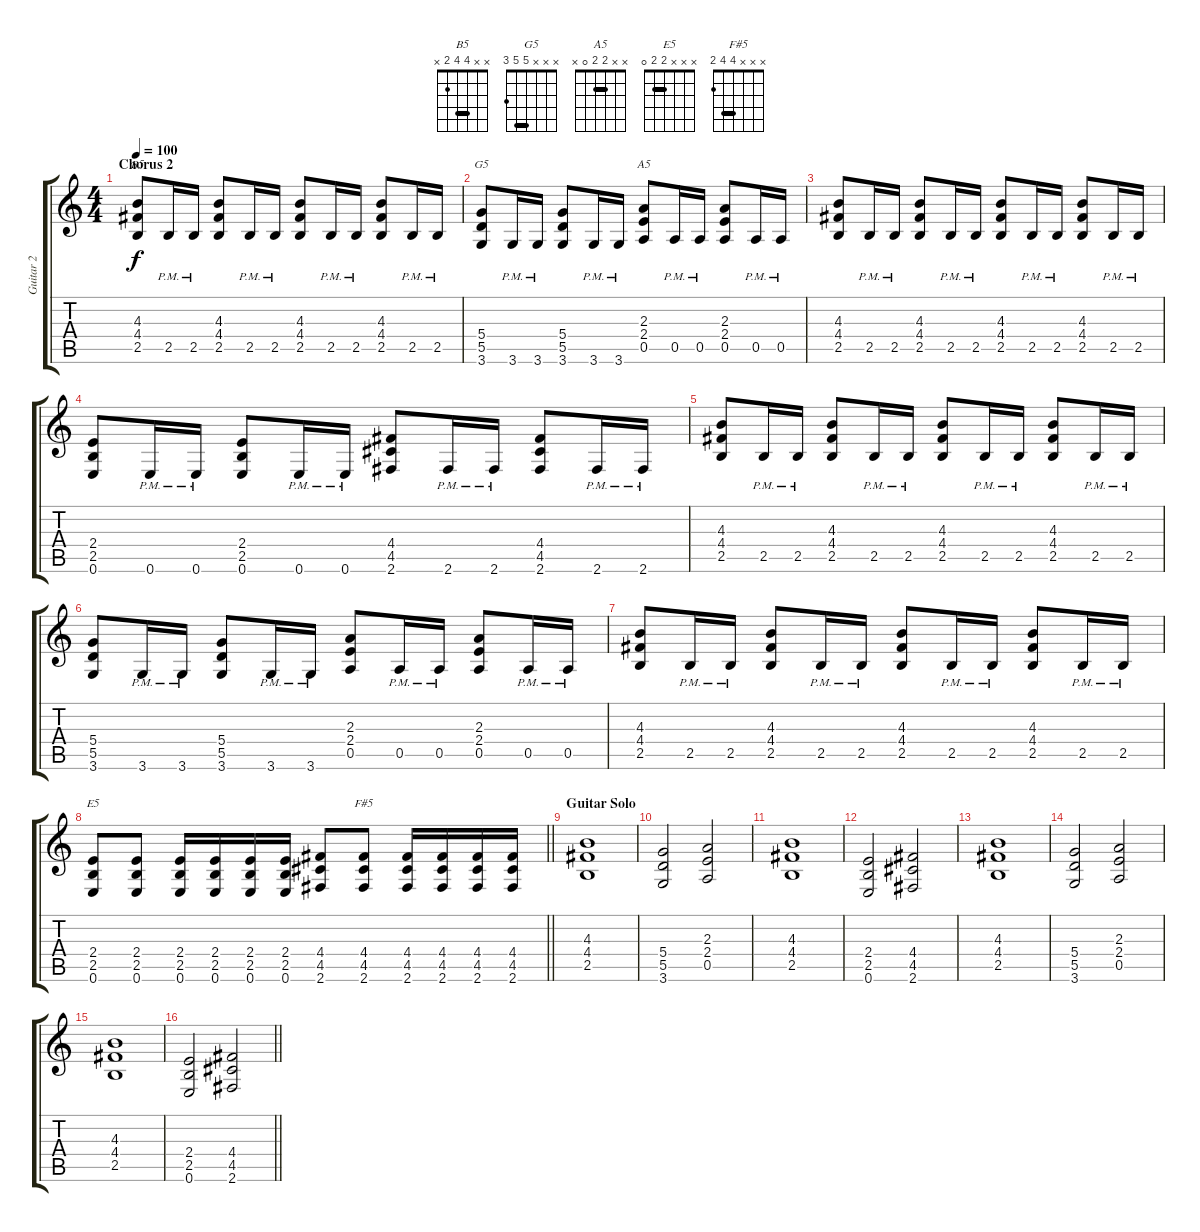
\track ("Guitar 2" "Guitar 2") {instrument electricguitarclean}
\staff {score tabs}
\tuning (E4 B3 G3 D3 A2 E2) {hide}
\chord ("B5" x x 4 4 2 x) {barre 4}
\chord ("G5" x x x 5 5 3) {barre 5}
\chord ("A5" x x 2 2 0 x) {barre 2}
\chord ("E5" x x x 2 2 0) {barre 2}
\chord ("F#5" x x x 4 4 2) {barre 4}
\ts (4 4)
\section ("" "Chorus 2")
\tempo 100
\clef g2
\ks c
(4.3 4.4 2.5).8{ch "B5" dy f instrument distortionguitar} 2.5{pm}.16 2.5{pm}.16 (4.3 4.4 2.5).8 2.5{pm}.16 2.5{pm}.16 (4.3 4.4 2.5).8 2.5{pm}.16 2.5{pm}.16 (4.3 4.4 2.5).8 2.5{pm}.16 2.5{pm}.16 |
(5.4 5.5 3.6).8{ch "G5"} 3.6{pm}.16 3.6{pm}.16 (5.4 5.5 3.6).8 3.6{pm}.16 3.6{pm}.16 (2.3 2.4 0.5).8{ch "A5"} 0.5{pm}.16 0.5{pm}.16 (2.3 2.4 0.5).8 0.5{pm}.16 0.5{pm}.16 |
(4.3 4.4 2.5).8{instrument distortionguitar} 2.5{pm}.16 2.5{pm}.16 (4.3 4.4 2.5).8 2.5{pm}.16 2.5{pm}.16 (4.3 4.4 2.5).8 2.5{pm}.16 2.5{pm}.16 (4.3 4.4 2.5).8 2.5{pm}.16 2.5{pm}.16 |
(2.4 2.5 0.6).8 0.6{pm}.16 0.6{pm}.16 (2.4 2.5 0.6).8 0.6{pm}.16 0.6{pm}.16 (4.4 4.5 2.6).8 2.6{pm}.16 2.6{pm}.16 (4.4 4.5 2.6).8 2.6{pm}.16 2.6{pm}.16 |
(4.3 4.4 2.5).8{instrument distortionguitar} 2.5{pm}.16 2.5{pm}.16 (4.3 4.4 2.5).8 2.5{pm}.16 2.5{pm}.16 (4.3 4.4 2.5).8 2.5{pm}.16 2.5{pm}.16 (4.3 4.4 2.5).8 2.5{pm}.16 2.5{pm}.16 |
(5.4 5.5 3.6).8 3.6{pm}.16 3.6{pm}.16 (5.4 5.5 3.6).8 3.6{pm}.16 3.6{pm}.16 (2.3 2.4 0.5).8 0.5{pm}.16 0.5{pm}.16 (2.3 2.4 0.5).8 0.5{pm}.16 0.5{pm}.16 |
(4.3 4.4 2.5).8{instrument distortionguitar} 2.5{pm}.16 2.5{pm}.16 (4.3 4.4 2.5).8 2.5{pm}.16 2.5{pm}.16 (4.3 4.4 2.5).8 2.5{pm}.16 2.5{pm}.16 (4.3 4.4 2.5).8 2.5{pm}.16 2.5{pm}.16 |
\barLineRight lightlight
(2.4 2.5 0.6).8{ch "E5"} (2.4 2.5 0.6).8 (2.4 2.5 0.6).16 (2.4 2.5 0.6).16 (2.4 2.5 0.6).16 (2.4 2.5 0.6).16 (4.4 4.5 2.6).8 (4.4 4.5 2.6).8{ch "F#5"} (4.4 4.5 2.6).16 (4.4 4.5 2.6).16 (4.4 4.5 2.6).16 (4.4 4.5 2.6).16 |
\section ("" "Guitar Solo")
(4.3 4.4 2.5).1{instrument distortionguitar} |
(5.4 5.5 3.6).2 (2.3 2.4 0.5).2 |
(4.3 4.4 2.5).1 |
(2.4 2.5 0.6).2 (4.4 4.5 2.6).2 |
(4.3 4.4 2.5).1{instrument distortionguitar} |
(5.4 5.5 3.6).2 (2.3 2.4 0.5).2 |
(4.3 4.4 2.5).1 |
\barLineRight lightlight
(2.4 2.5 0.6).2 (4.4 4.5 2.6).2
